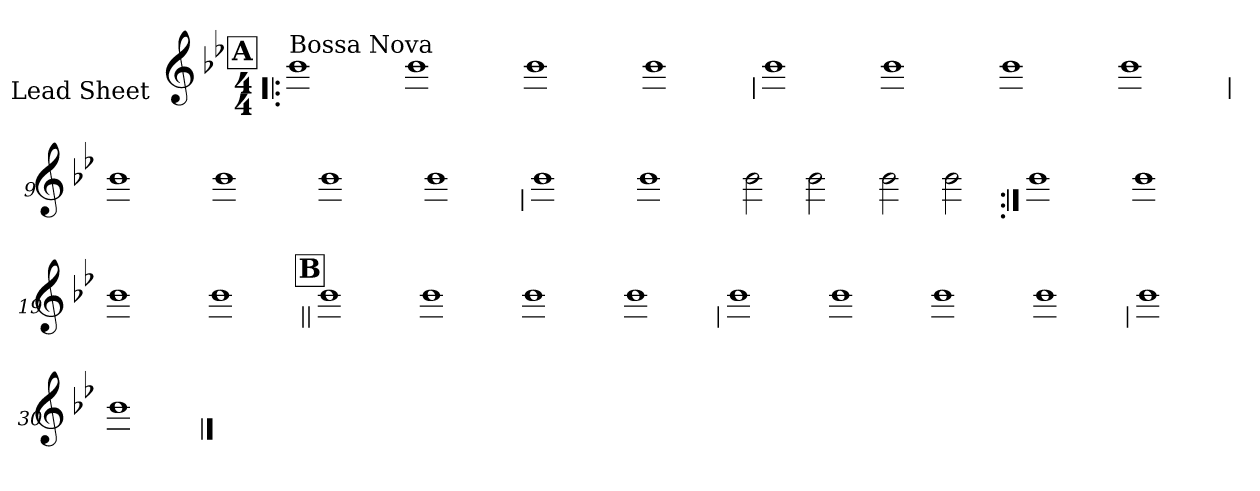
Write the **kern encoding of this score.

**kern
*part1
*staff1
*I"Lead Sheet
*stria0
*clefG2
*k[b-e-]
*B-:
*M4/4
!!LO:REH:place=s1:a:t=A
=1!|:
!LO:TX:a:t=Bossa Nova
1b-
=2-
1b-
=3-
1b-
=4-
1b-
!!LO:LB:g=z
=5
1b-
=6-
1b-
=7-
1b-
=8-
1b-
!!LO:LB:g=z
=9
1b-
=10-
1b-
=11-
1b-
=12-
1b-
!!LO:LB:g=z
=13
1b-
=14-
1b-
=15-
2b-
2b-
=16-
2b-
2b-
!!LO:LB:g=z
=17:|!
1b-
=18-
1b-
=19-
1b-
=20-
1b-
!!LO:LB:g=z
!!LO:REH:place=s1:a:t=B
=21||
1b-
=22-
1b-
=23-
1b-
=24-
1b-
!!LO:LB:g=z
=25
1b-
=26-
1b-
=27-
1b-
=28-
1b-
!!LO:LB:g=z
=29
1b-
=30-
1b-
==
*-
